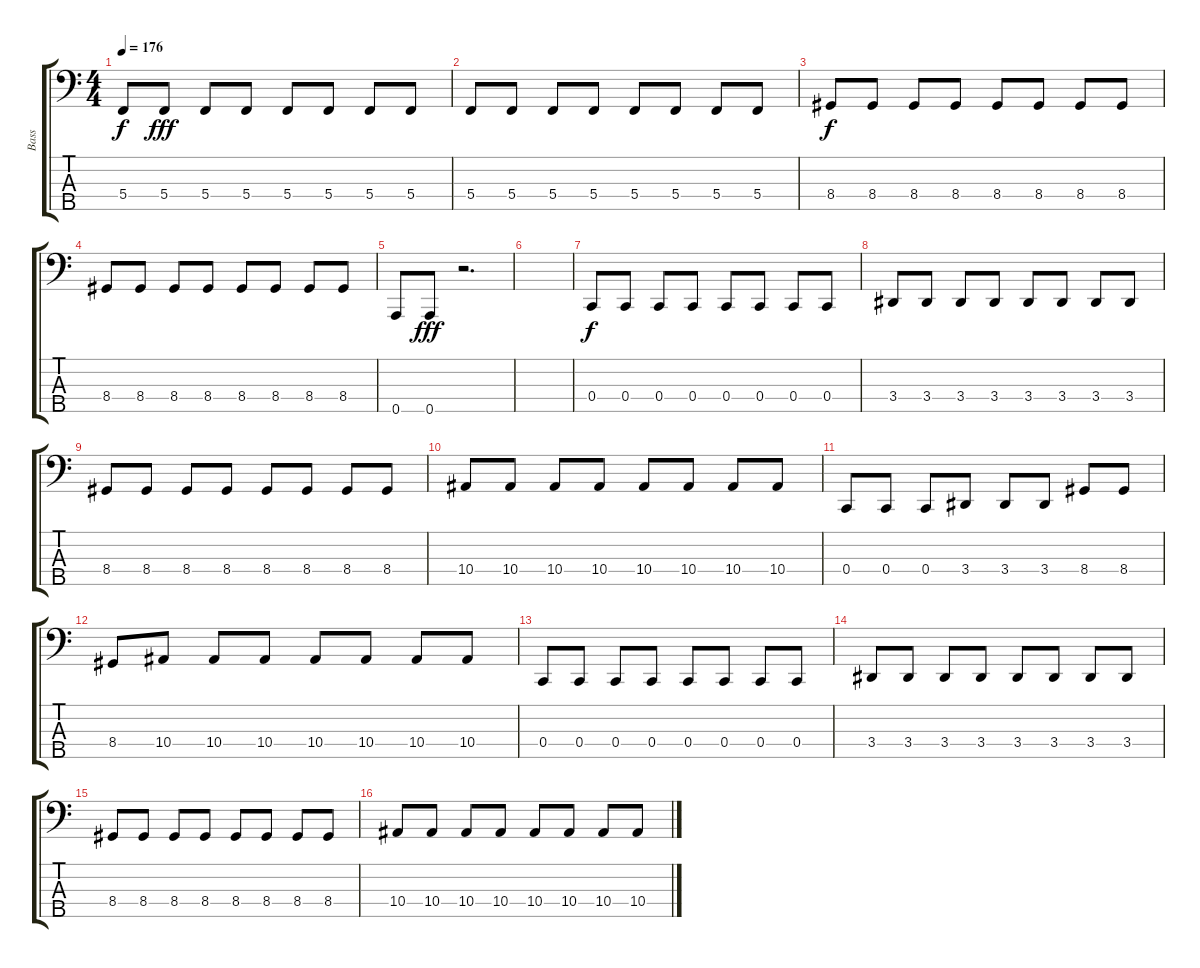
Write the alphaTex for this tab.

\track ("Bass" "Bass") {instrument electricbassfinger}
\staff {score tabs}
\tuning (F2 C2 G1 C1 A0) {hide}
\ts (4 4)
\tempo 176
\clef f4
\ks c
5.4.8{dy f} 5.4.8{dy fff} 5.4.8 5.4.8 5.4.8 5.4.8 5.4.8 5.4.8 |
5.4.8 5.4.8 5.4.8 5.4.8 5.4.8 5.4.8 5.4.8 5.4.8 |
8.4.8{dy f} 8.4.8 8.4.8 8.4.8 8.4.8 8.4.8 8.4.8 8.4.8 |
8.4.8 8.4.8 8.4.8 8.4.8 8.4.8 8.4.8 8.4.8 8.4.8 |
0.5.8 0.5.8{dy fff} r.2{d} |
|
0.4.8{dy f} 0.4.8 0.4.8 0.4.8 0.4.8 0.4.8 0.4.8 0.4.8 |
3.4.8 3.4.8 3.4.8 3.4.8 3.4.8 3.4.8 3.4.8 3.4.8 |
8.4.8 8.4.8 8.4.8 8.4.8 8.4.8 8.4.8 8.4.8 8.4.8 |
10.4.8 10.4.8 10.4.8 10.4.8 10.4.8 10.4.8 10.4.8 10.4.8 |
0.4.8 0.4.8 0.4.8 3.4.8 3.4.8 3.4.8 8.4.8 8.4.8 |
8.4.8 10.4.8 10.4.8 10.4.8 10.4.8 10.4.8 10.4.8 10.4.8 |
0.4.8 0.4.8 0.4.8 0.4.8 0.4.8 0.4.8 0.4.8 0.4.8 |
3.4.8 3.4.8 3.4.8 3.4.8 3.4.8 3.4.8 3.4.8 3.4.8 |
8.4.8 8.4.8 8.4.8 8.4.8 8.4.8 8.4.8 8.4.8 8.4.8 |
10.4.8 10.4.8 10.4.8 10.4.8 10.4.8 10.4.8 10.4.8 10.4.8
